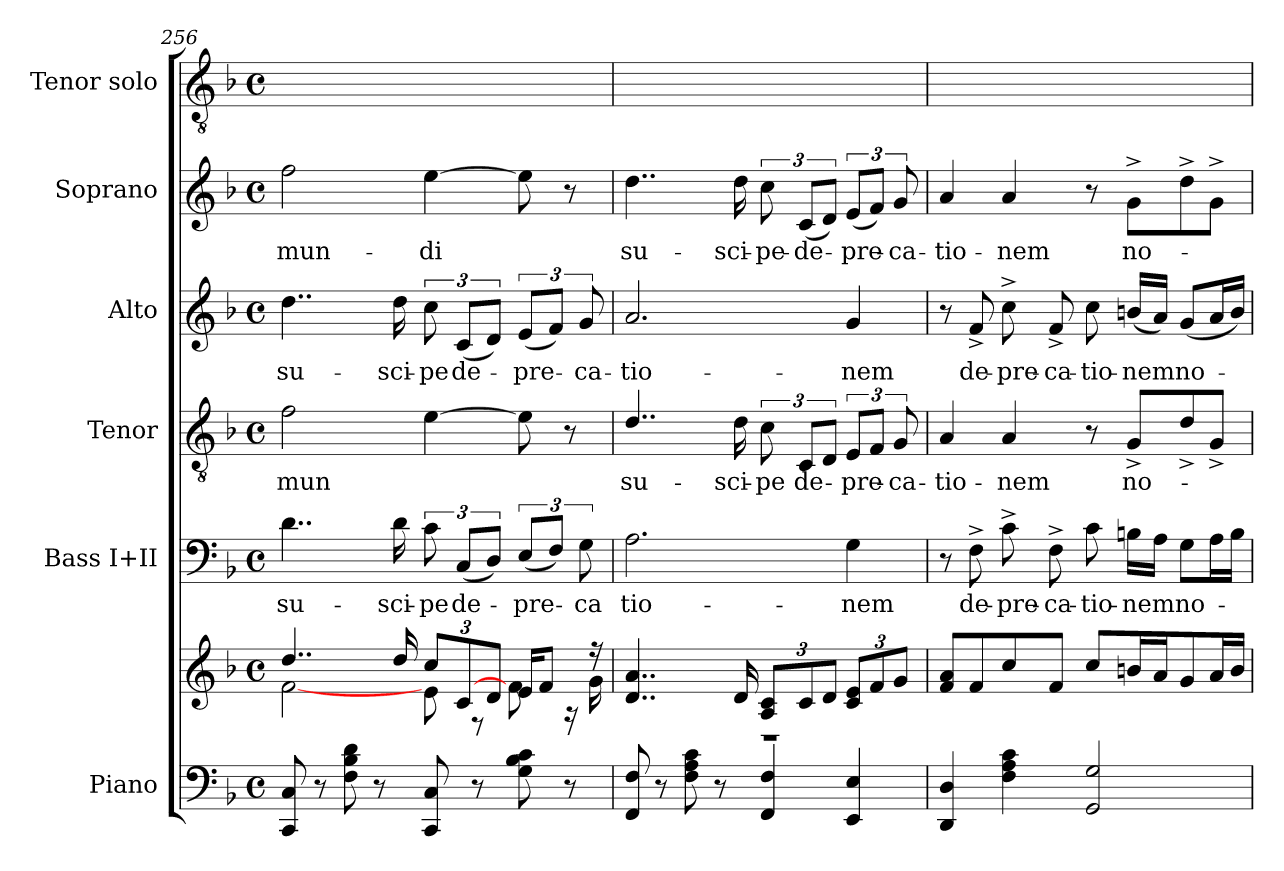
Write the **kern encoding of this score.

**kern	**kern	**kern	**text	**kern	**text	**kern	**text	**kern	**text	**kern
*part6	*part6	*part5	*part5	*part4	*part4	*part3	*part3	*part2	*part2	*part1
*staff7	*staff6	*staff5	*staff5	*staff4	*staff4	*staff3	*staff3	*staff2	*staff2	*staff1
*I"Piano	*	*I"Bass I+II	*	*I"Tenor	*	*I"Alto	*	*I"Soprano	*	*I"Tenor solo
*I'Pno.	*	*I'B.I+II	*	*I'T.	*	*I'A.	*	*I'S.	*	*I'T.s
*clefF4	*clefG2	*clefF4	*	*clefGv2	*	*clefG2	*	*clefG2	*	*clefGv2
*k[b-]	*k[b-]	*k[b-]	*	*k[b-]	*	*k[b-]	*	*k[b-]	*	*k[b-]
*M4/4	*M4/4	*M4/4	*	*M4/4	*	*M4/4	*	*M4/4	*	*M4/4
*met(c)	*met(c)	*met(c)	*	*met(c)	*	*met(c)	*	*met(c)	*	*met(c)
=256	=256	=256	=256	=256	=256	=256	=256	=256	=256	=256
*	*^	*	*	*	*	*	*	*	*	*
8CC/ 8C/	4..dd/	[2f\	4..d\	su-	2f\	mun	4..dd\	su-	2ff\	mun-	1ryy
8r	.	.	.	.	.	.	.	.	.	.	.
8F\ 8B-\ 8d\	.	.	.	.	.	.	.	.	.	.	.
8r	.	.	.	.	.	.	.	.	.	.	.
.	16dd/	.	16d\	-sci-	.	.	16dd\	-sci-	.	.	.
*	*Xbrackettup	*	*	*	*	*	*	*	*	*	*
8CC/ 8C/	12cc/L	8e\	12c\	-pe	[4e\	.	12cc\	-pe	[4ee\	-di	.
.	12c/	.	(12C/L	de-	.	.	(12c/L	de-	.	.	.
8r	.	8r	.	.	.	.	.	.	.	.	.
.	12d/J	.	12D/J)	.	.	.	12d/J)	.	.	.	.
8G\ 8B-\ 8c\	16e/KL	8f\]	(12E/L	-pre-	8e\]	.	(12e/L	-pre-	8ee\]	.	.
.	8f/J	.	.	.	.	.	.	.	.	.	.
.	.	.	12F/J)	.	.	.	12f/J)	.	.	.	.
8r	.	16r	.	.	8r	.	.	.	8r	.	.
.	.	.	12G\	-ca	.	.	12g/	-ca-	.	.	.
.	16r	16g\	.	.	.	.	.	.	.	.	.
=257	=257	=257	=257	=257	=257	=257	=257	=257	=257	=257	=257
8FF/ 8F/	4..d/ 4..a/	1r	2.A\	tio-	4..d/	su-	2.a/	-tio-	4..dd\	su-	1ryy
8r	.	.	.	.	.	.	.	.	.	.	.
8F\ 8A\ 8c\	.	.	.	.	.	.	.	.	.	.	.
8r	.	.	.	.	.	.	.	.	.	.	.
.	16d/	.	.	.	16d\	-sci-	.	.	16dd\	-sci-	.
*	*brackettup	*	*	*	*	*	*	*	*	*	*
4FF/ 4F/	12A/ 12c/L	.	.	.	12c\	-pe	.	.	12cc\	-pe-	.
.	12c/	.	.	.	12C/L	de-	.	.	(12c/L	-de-	.
.	12d/J	.	.	.	12D/J	.	.	.	12d/J)	.	.
4EE/ 4E/	12c/ 12e/L	.	4G\	-nem	12E/L	-pre-	4g/	-nem	(12e/L	-pre-	.
.	12f/	.	.	.	12F/J	.	.	.	12f/J)	.	.
.	12g/J	.	.	.	12G/	-ca-	.	.	12g/	-ca-	.
*	*v	*v	*	*	*	*	*	*	*	*	*
=258	=258	=258	=258	=258	=258	=258	=258	=258	=258	=258
4DD/ 4D/	8f/ 8a/L	8r	.	4A/	-tio-	8r	.	4a/	-tio-	1ryy
.	8f/	8F^\	de-	.	.	8f^/	de-	.	.	.
4F\ 4A\ 4c\	8cc/	8c^\	-pre-	4A/	-nem	8cc^\	-pre-	4a/	-nem	.
.	8f/J	8F^\	-ca-	.	.	8f^/	-ca-	.	.	.
2GG/ 2G/	8cc/L	8c\	tio-	8r	.	8cc\	-tio-	8r	.	.
.	16bn/L	16Bn\LL	-nem	8G^/L	no-	(16bn/LL	-nem	8g^\L	no-	.
.	16a/J	16A\JJ	.	.	.	16a/JJ)	.	.	.	.
.	8g/	8G\L	no-	8d^/	.	(8g/L	no-	8dd^\	.	.
.	16a/L	16A\L	.	8G^/J	.	16a/L	.	8g^\J	.	.
.	16b/JJ	16B\JJ	.	.	.	16b/JJ)	.	.	.	.
=	=	=	=	=	=	=	=	=	=	=
*-	*-	*-	*-	*-	*-	*-	*-	*-	*-	*-
